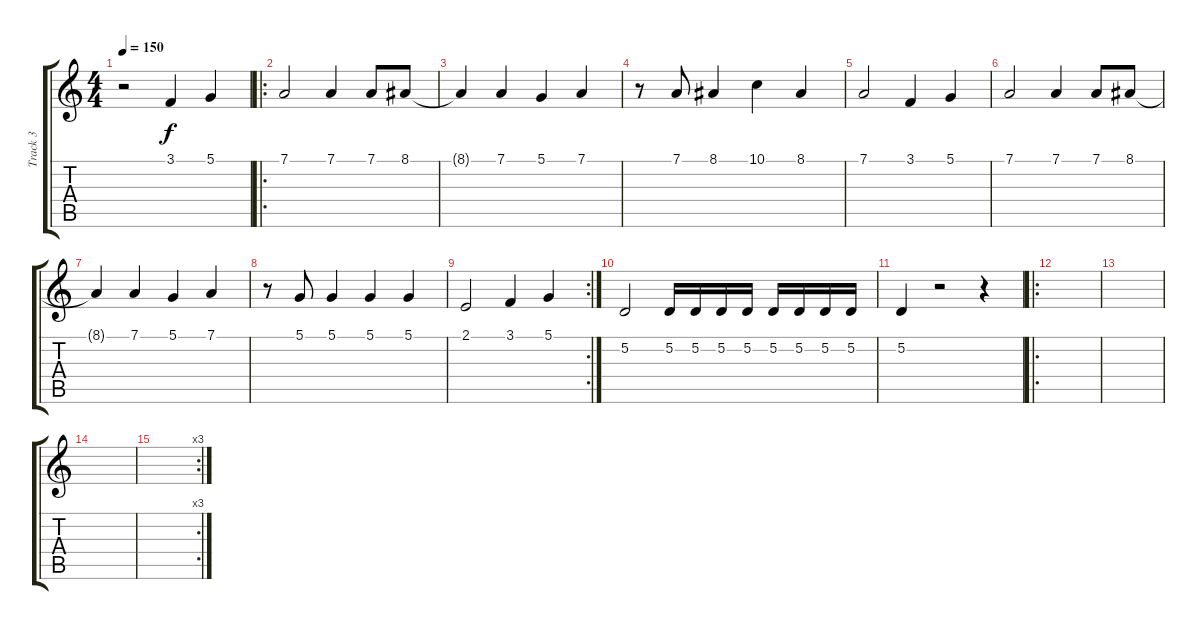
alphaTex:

\track ("Track 3" "Track 3") {instrument accordion}
\staff {score tabs}
\tuning (D4 A3 F3 C3 G2 D2) {hide}
\ts (4 4)
\tempo 150
\clef g2
\ks c
r.2{dy f instrument accordion} 3.1.4 5.1.4 |
\ro
7.1.2 7.1.4 7.1.8 8.1.8 |
8.1{t}.4 7.1.4 5.1.4 7.1.4 |
r.8 7.1.8 8.1.4 10.1.4 8.1.4 |
7.1.2 3.1.4 5.1.4 |
7.1.2 7.1.4 7.1.8 8.1.8 |
8.1{t}.4 7.1.4 5.1.4 7.1.4 |
r.8 5.1.8 5.1.4 5.1.4 5.1.4 |
\rc 2
2.1.2 3.1.4 5.1.4 |
5.2.2 5.2.16 5.2.16 5.2.16 5.2.16 5.2.16 5.2.16 5.2.16 5.2.16 |
5.2.4 r.2 r.4 |
\ro
|
|
|
\rc 3
